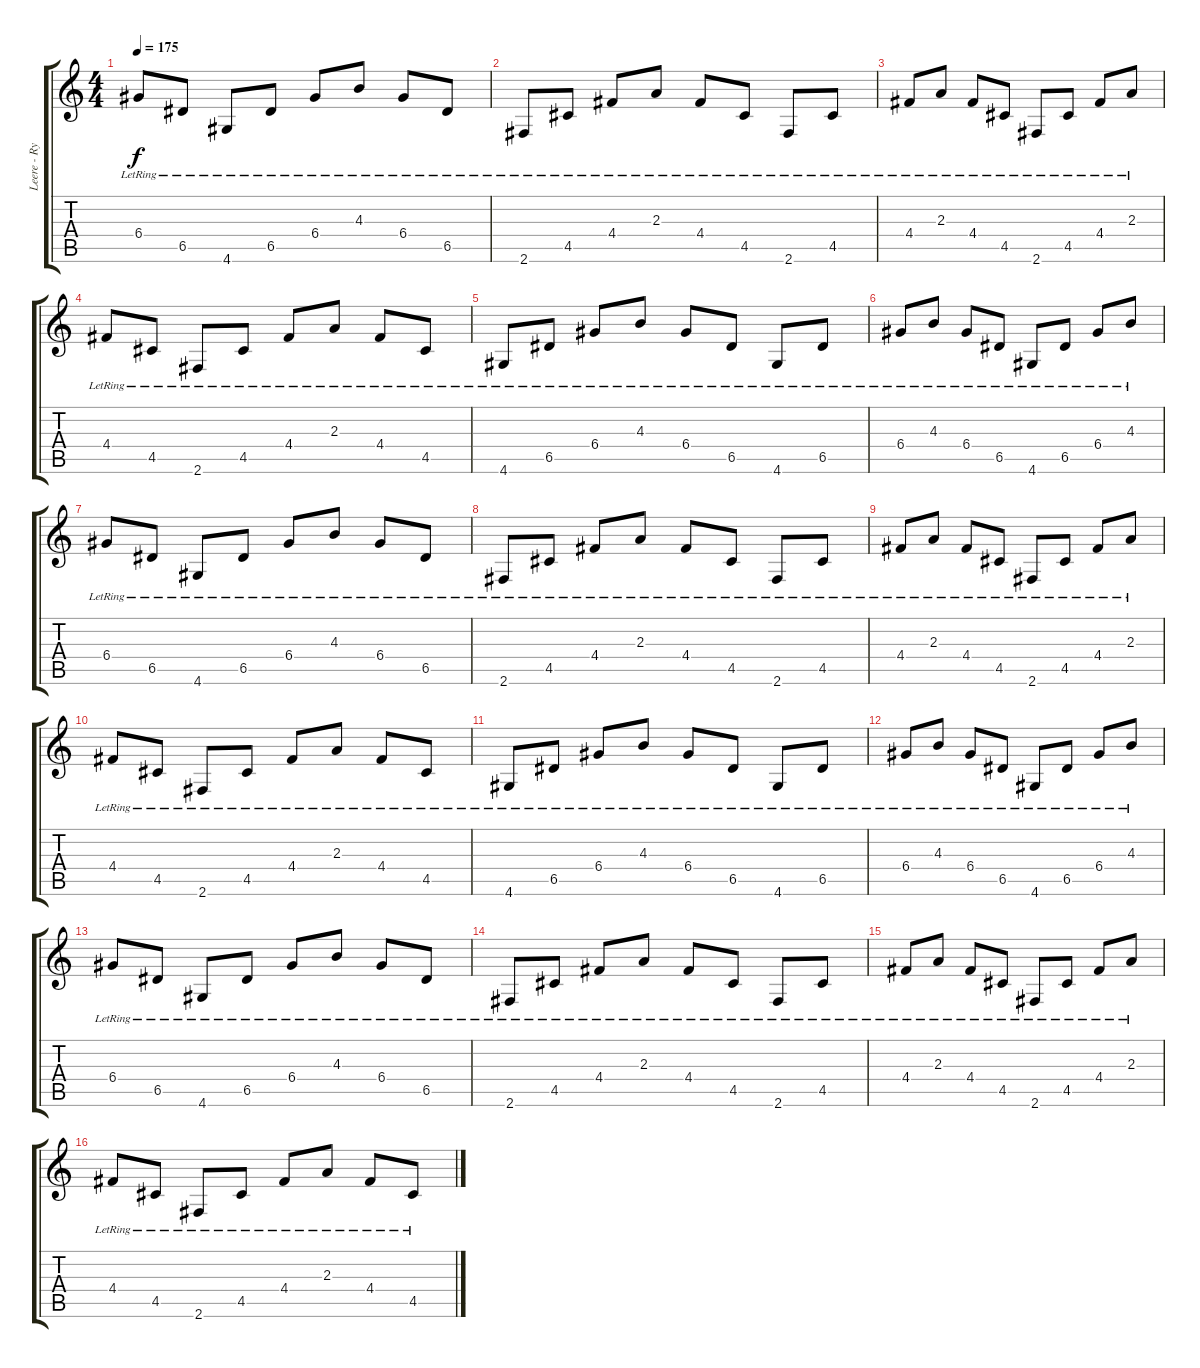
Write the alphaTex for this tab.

\track ("Leere - Rythm Guitar" "Leere - Ry") {instrument distortionguitar}
\staff {score tabs}
\tuning (E4 B3 G3 D3 A2 E2) {hide}
\ts (4 4)
\tempo 175
\clef g2
\ks c
6.4{lr}.8{dy f} 6.5{lr}.8 4.6{lr}.8 6.5{lr}.8 6.4{lr}.8 4.3{lr}.8 6.4{lr}.8 6.5{lr}.8 |
2.6{lr}.8 4.5{lr}.8 4.4{lr}.8 2.3{lr}.8 4.4{lr}.8 4.5{lr}.8 2.6{lr}.8 4.5{lr}.8 |
4.4{lr}.8 2.3{lr}.8 4.4{lr}.8 4.5{lr}.8 2.6{lr}.8 4.5{lr}.8 4.4{lr}.8 2.3{lr}.8 |
4.4{lr}.8 4.5{lr}.8 2.6{lr}.8 4.5{lr}.8 4.4{lr}.8 2.3{lr}.8 4.4{lr}.8 4.5{lr}.8 |
4.6{lr}.8 6.5{lr}.8 6.4{lr}.8 4.3{lr}.8 6.4{lr}.8 6.5{lr}.8 4.6{lr}.8 6.5{lr}.8 |
6.4{lr}.8 4.3{lr}.8 6.4{lr}.8 6.5{lr}.8 4.6{lr}.8 6.5{lr}.8 6.4{lr}.8 4.3{lr}.8 |
6.4{lr}.8 6.5{lr}.8 4.6{lr}.8 6.5{lr}.8 6.4{lr}.8 4.3{lr}.8 6.4{lr}.8 6.5{lr}.8 |
2.6{lr}.8 4.5{lr}.8 4.4{lr}.8 2.3{lr}.8 4.4{lr}.8 4.5{lr}.8 2.6{lr}.8 4.5{lr}.8 |
4.4{lr}.8 2.3{lr}.8 4.4{lr}.8 4.5{lr}.8 2.6{lr}.8 4.5{lr}.8 4.4{lr}.8 2.3{lr}.8 |
4.4{lr}.8 4.5{lr}.8 2.6{lr}.8 4.5{lr}.8 4.4{lr}.8 2.3{lr}.8 4.4{lr}.8 4.5{lr}.8 |
4.6{lr}.8 6.5{lr}.8 6.4{lr}.8 4.3{lr}.8 6.4{lr}.8 6.5{lr}.8 4.6{lr}.8 6.5{lr}.8 |
6.4{lr}.8 4.3{lr}.8 6.4{lr}.8 6.5{lr}.8 4.6{lr}.8 6.5{lr}.8 6.4{lr}.8 4.3{lr}.8 |
6.4{lr}.8 6.5{lr}.8 4.6{lr}.8 6.5{lr}.8 6.4{lr}.8 4.3{lr}.8 6.4{lr}.8 6.5{lr}.8 |
2.6{lr}.8 4.5{lr}.8 4.4{lr}.8 2.3{lr}.8 4.4{lr}.8 4.5{lr}.8 2.6{lr}.8 4.5{lr}.8 |
4.4{lr}.8 2.3{lr}.8 4.4{lr}.8 4.5{lr}.8 2.6{lr}.8 4.5{lr}.8 4.4{lr}.8 2.3{lr}.8 |
4.4{lr}.8 4.5{lr}.8 2.6{lr}.8 4.5{lr}.8 4.4{lr}.8 2.3{lr}.8 4.4{lr}.8 4.5{lr}.8
